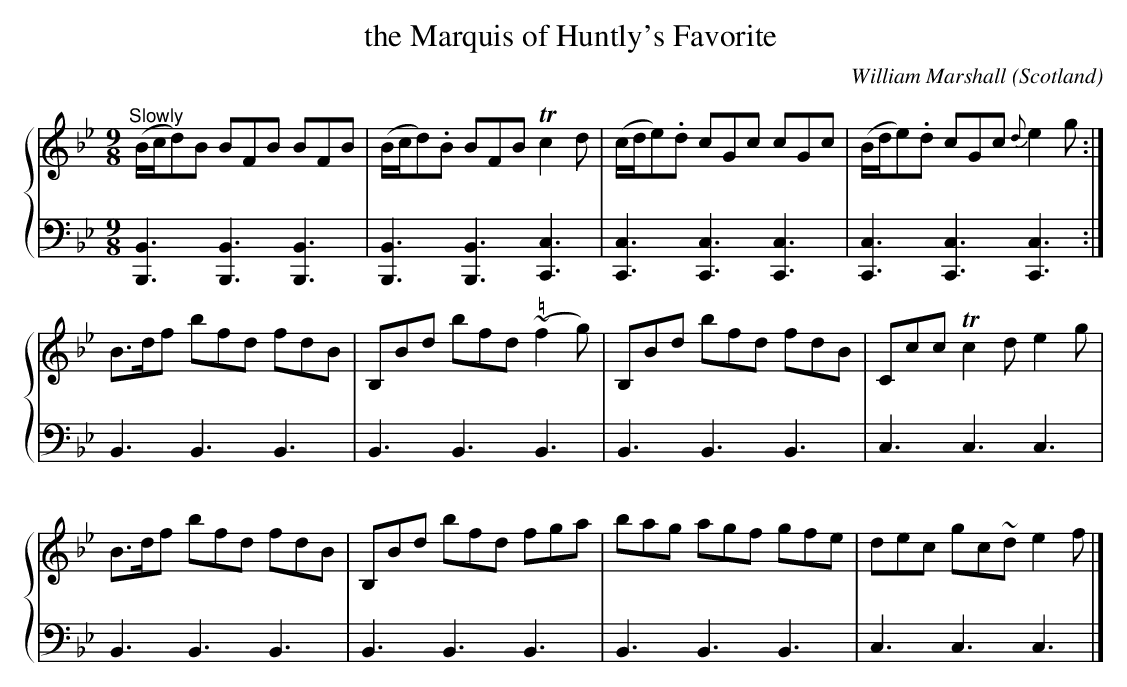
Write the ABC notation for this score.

X:1
T:the Marquis of Huntly's Favorite
C:William Marshall
L:1/8
M:9/8
O:Scotland
K:Bb major
%%staves { 1 2 }
V:1
"^Slowly"
(B/c/d)B BFB BFB | (B/c/d).B BFB !trill! c2d | (c/d/e).d cGc cGc | (B/d/e).d cGc {d}e2 g :|
B>df bfd fdB | B,Bd bfd ("\="~f2 g) | B,Bd bfd fdB | Ccc !trill! c2 d e2 g |
B>df bfd fdB | B,Bd bfd fga | bag agf gfe | dec gc~d e2 f |]
V:2 clef=bass octave=-2
[B,B]3 [B,B]3 [B,B]3 | [B,B]3 [B,B]3 [Cc]3 | [Cc]3 [Cc]3 [Cc]3 | [Cc]3 [Cc]3 [Cc]3 :| \
B3 B3 B3 | B3 B3 B3 | B3 B3 B3 | c3 c3 c3 | B3 B3 B3 | B3 B3 B3 | B3 B3 B3 | c3 c3 c3 |]
